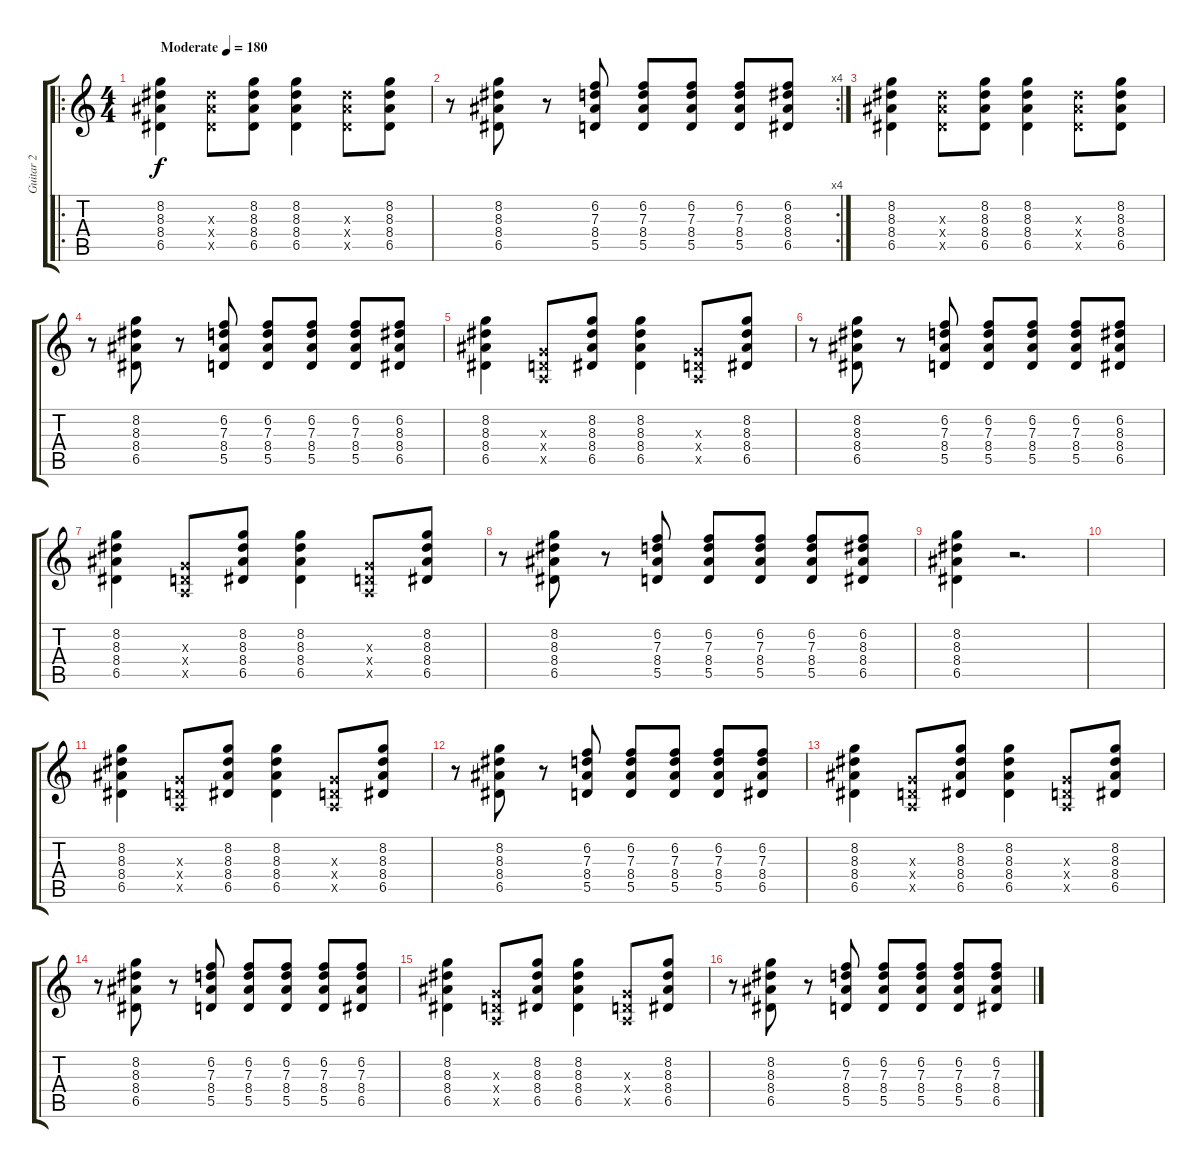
\track ("Guitar 2" "Guitar 2") {instrument distortionguitar}
\staff {score tabs}
\tuning (E4 B3 G3 D3 A2 E2) {hide}
\ro
\ts (4 4)
\tempo (180 "Moderate")
\clef g2
\ks c
(8.2 8.3 8.4 6.5).4{dy f instrument distortionguitar} (8.3{x} 8.4{x} 6.5{x}).8 (8.2 8.3 8.4 6.5).8 (8.2 8.3 8.4 6.5).4 (8.3{x} 8.4{x} 6.5{x}).8 (8.2 8.3 8.4 6.5).8 |
\rc 4
r.8 (8.2 8.3 8.4 6.5).8 r.8 (6.2 7.3 8.4 5.5).8 (6.2 7.3 8.4 5.5).8 (6.2 7.3 8.4 5.5).8 (6.2 7.3 8.4 5.5).8 (6.2 8.3 8.4 6.5).8 |
(8.2 8.3 8.4 6.5).4 (8.3{x} 8.4{x} 6.5{x}).8 (8.2 8.3 8.4 6.5).8 (8.2 8.3 8.4 6.5).4 (8.3{x} 8.4{x} 6.5{x}).8 (8.2 8.3 8.4 6.5).8 |
r.8 (8.2 8.3 8.4 6.5).8 r.8 (6.2 7.3 8.4 5.5).8 (6.2 7.3 8.4 5.5).8 (6.2 7.3 8.4 5.5).8 (6.2 7.3 8.4 5.5).8 (6.2 8.3 8.4 6.5).8 |
(8.2 8.3 8.4 6.5).4 (0.3{x} 0.4{x} 0.5{x}).8 (8.2 8.3 8.4 6.5).8 (8.2 8.3 8.4 6.5).4 (0.3{x} 0.4{x} 0.5{x}).8 (8.2 8.3 8.4 6.5).8 |
r.8 (8.2 8.3 8.4 6.5).8 r.8 (6.2 7.3 8.4 5.5).8 (6.2 7.3 8.4 5.5).8 (6.2 7.3 8.4 5.5).8 (6.2 7.3 8.4 5.5).8 (6.2 8.3 8.4 6.5).8 |
(8.2 8.3 8.4 6.5).4 (0.3{x} 0.4{x} 0.5{x}).8 (8.2 8.3 8.4 6.5).8 (8.2 8.3 8.4 6.5).4 (0.3{x} 0.4{x} 0.5{x}).8 (8.2 8.3 8.4 6.5).8 |
r.8 (8.2 8.3 8.4 6.5).8 r.8 (6.2 7.3 8.4 5.5).8 (6.2 7.3 8.4 5.5).8 (6.2 7.3 8.4 5.5).8 (6.2 7.3 8.4 5.5).8 (6.2 8.3 8.4 6.5).8 |
(8.2 8.3 8.4 6.5).4 r.2{d} |
|
(8.2 8.3 8.4 6.5).4 (0.3{x} 0.4{x} 0.5{x}).8 (8.2 8.3 8.4 6.5).8 (8.2 8.3 8.4 6.5).4 (0.3{x} 0.4{x} 0.5{x}).8 (8.2 8.3 8.4 6.5).8 |
r.8 (8.2 8.3 8.4 6.5).8 r.8 (6.2 7.3 8.4 5.5).8 (6.2 7.3 8.4 5.5).8 (6.2 7.3 8.4 5.5).8 (6.2 7.3 8.4 5.5).8 (6.2 7.3 8.4 6.5).8 |
(8.2 8.3 8.4 6.5).4 (0.3{x} 0.4{x} 0.5{x}).8 (8.2 8.3 8.4 6.5).8 (8.2 8.3 8.4 6.5).4 (0.3{x} 0.4{x} 0.5{x}).8 (8.2 8.3 8.4 6.5).8 |
r.8 (8.2 8.3 8.4 6.5).8 r.8 (6.2 7.3 8.4 5.5).8 (6.2 7.3 8.4 5.5).8 (6.2 7.3 8.4 5.5).8 (6.2 7.3 8.4 5.5).8 (6.2 7.3 8.4 6.5).8 |
(8.2 8.3 8.4 6.5).4 (0.3{x} 0.4{x} 0.5{x}).8 (8.2 8.3 8.4 6.5).8 (8.2 8.3 8.4 6.5).4 (0.3{x} 0.4{x} 0.5{x}).8 (8.2 8.3 8.4 6.5).8 |
r.8 (8.2 8.3 8.4 6.5).8 r.8 (6.2 7.3 8.4 5.5).8 (6.2 7.3 8.4 5.5).8 (6.2 7.3 8.4 5.5).8 (6.2 7.3 8.4 5.5).8 (6.2 7.3 8.4 6.5).8
